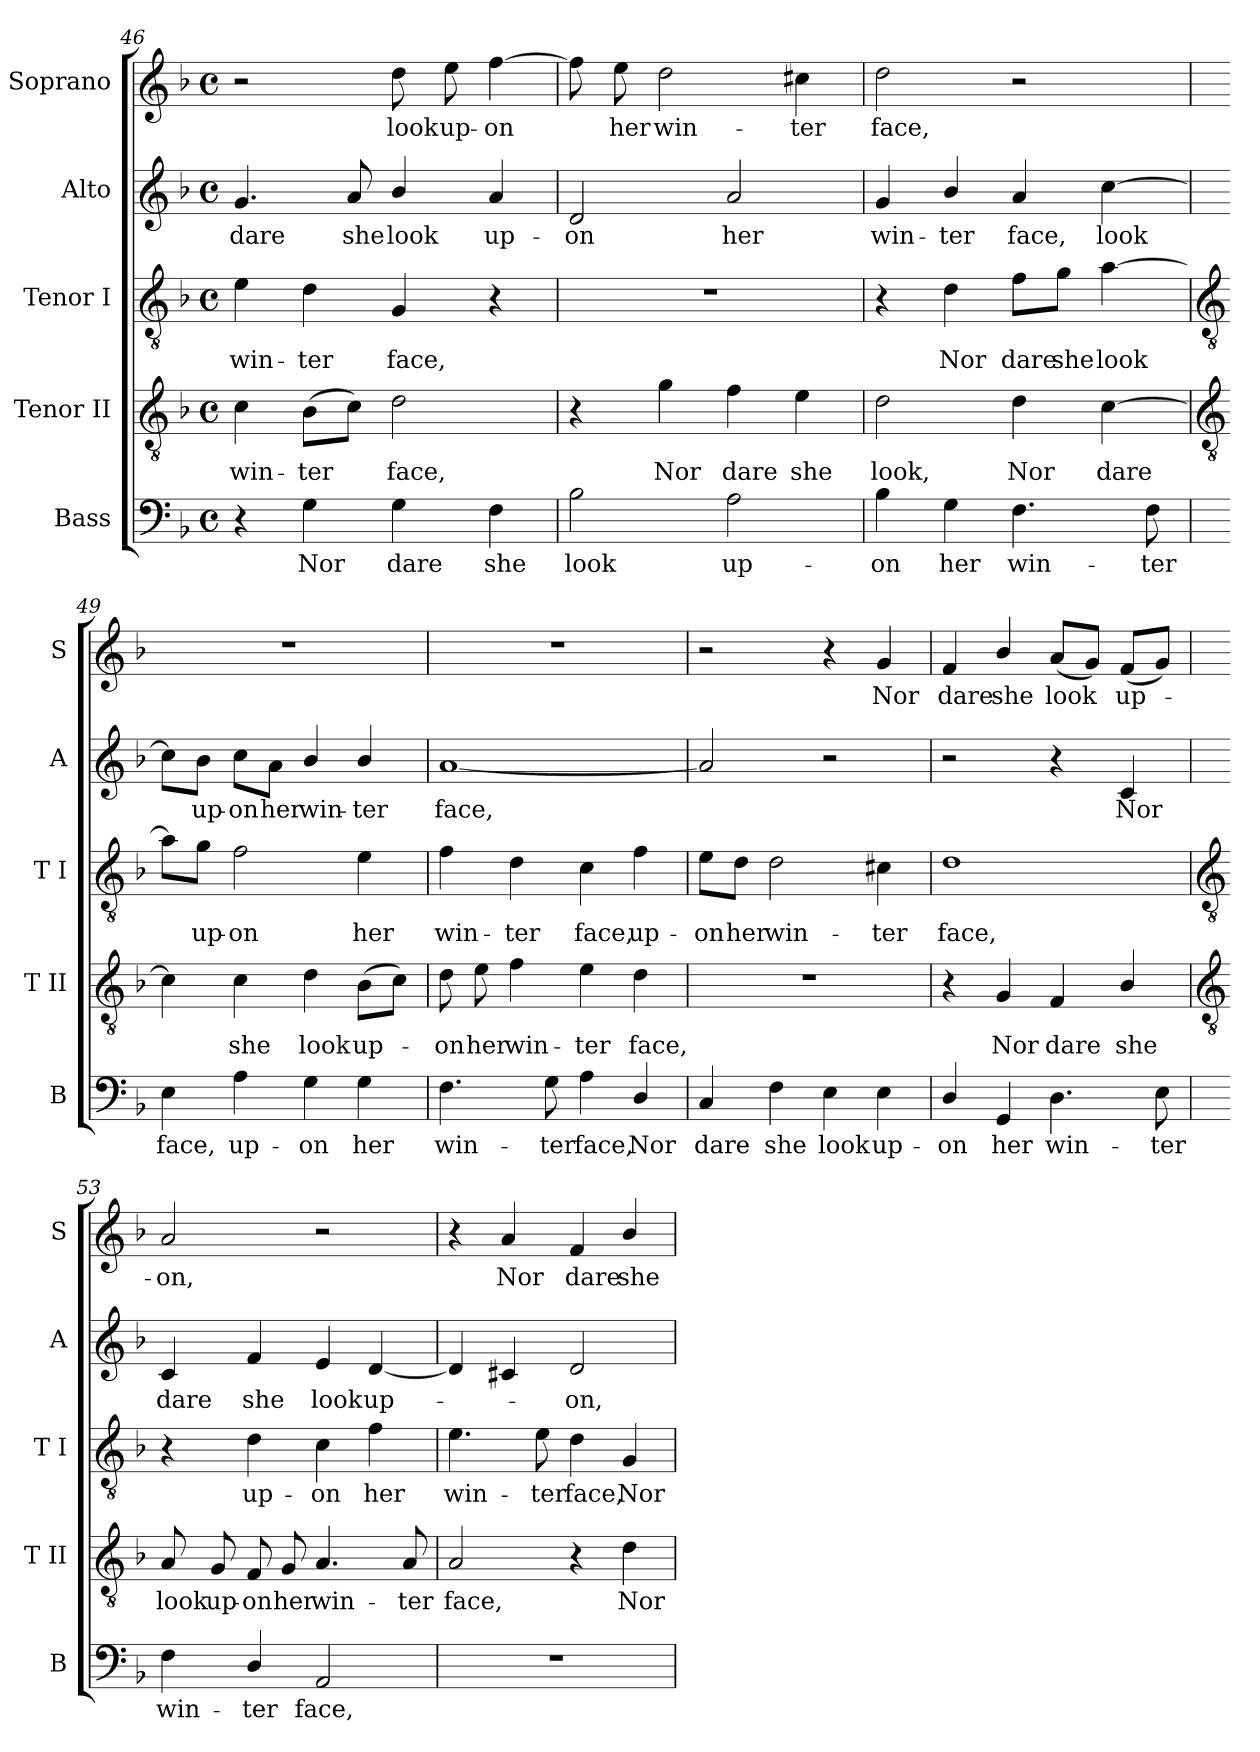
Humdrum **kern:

**kern	**text	**kern	**text	**kern	**text	**kern	**text	**kern	**text
*part5	*part5	*part4	*part4	*part3	*part3	*part2	*part2	*part1	*part1
*staff5	*staff5	*staff4	*staff4	*staff3	*staff3	*staff2	*staff2	*staff1	*staff1
*I"Bass	*	*I"Tenor II	*	*I"Tenor I	*	*I"Alto	*	*I"Soprano	*
*I'B	*	*I'T II	*	*I'T I	*	*I'A	*	*I'S	*
*clefF4	*	*clefGv2	*	*clefGv2	*	*clefG2	*	*clefG2	*
*k[b-]	*	*k[b-]	*	*k[b-]	*	*k[b-]	*	*k[b-]	*
*F:	*	*F:	*	*F:	*	*F:	*	*F:	*
*M4/4	*	*M4/4	*	*M4/4	*	*M4/4	*	*M4/4	*
*met(c)	*	*met(c)	*	*met(c)	*	*met(c)	*	*met(c)	*
=46	=46	=46	=46	=46	=46	=46	=46	=46	=46
!	!	!	!LO:LY:b	!	!LO:LY:b	!	!LO:LY:b	!	!
4r	.	4c	win-	4e	win-	4.g	dare	2r	.
!	!LO:LY:b	!	!LO:LY:b	!	!LO:LY:b	!	!	!	!
4G	Nor	(>8B-L	-ter	4d	-ter	.	.	.	.
!	!	!	!	!	!	!	!LO:LY:b	!	!
.	.	8cJ)	.	.	.	8a	she	.	.
!	!LO:LY:b	!	!LO:LY:b	!	!LO:LY:b	!	!LO:LY:b	!	!LO:LY:b
4G	dare	2d	face,	4G	face,	4b-/	look	8dd	look
!	!	!	!	!	!	!	!	!	!LO:LY:b
.	.	.	.	.	.	.	.	8ee	up-
!	!LO:LY:b	!	!	!	!	!	!LO:LY:b	!	!LO:LY:b
4F	she	.	.	4r	.	4a	up-	[4ff	-on
=47	=47	=47	=47	=47	=47	=47	=47	=47	=47
!	!LO:LY:b	!	!	!	!	!	!LO:LY:b	!	!
2B-	look	4r	.	1r	.	2d	-on	8ff]	.
!	!	!	!	!	!	!	!	!	!LO:LY:b
.	.	.	.	.	.	.	.	8ee	her
!	!	!	!LO:LY:b	!	!	!	!	!	!LO:LY:b
.	.	4g	Nor	.	.	.	.	2dd	win-
!	!LO:LY:b	!	!LO:LY:b	!	!	!	!LO:LY:b	!	!
2A	up-	4f	dare	.	.	2a	her	.	.
!	!	!	!LO:LY:b	!	!	!	!	!	!LO:LY:b
.	.	4e	she	.	.	.	.	4cc#X	-ter
=48	=48	=48	=48	=48	=48	=48	=48	=48	=48
!	!LO:LY:b	!	!LO:LY:b	!	!	!	!LO:LY:b	!	!LO:LY:b
4B-	-on	2d	look,	4r	.	4g	win-	2dd	face,
!	!LO:LY:b	!	!	!	!LO:LY:b	!	!LO:LY:b	!	!
4G	her	.	.	4d	Nor	4b-/	-ter	.	.
!	!LO:LY:b	!	!LO:LY:b	!	!LO:LY:b	!	!LO:LY:b	!	!
4.F	win-	4d	Nor	8f\L	dare	4a	face,	2r	.
!	!	!	!	!	!LO:LY:b	!	!	!	!
.	.	.	.	8g\J	she	.	.	.	.
!	!	!	!LO:LY:b	!	!LO:LY:b	!	!LO:LY:b	!	!
.	.	[4c	dare	[4a	look	[4cc	look	.	.
!	!LO:LY:b	!	!	!	!	!	!	!	!
8F	-ter	.	.	.	.	.	.	.	.
!!LO:LB:g=z
=49	=49	=49	=49	=49	=49	=49	=49	=49	=49
*	*	*clefGv2	*	*clefGv2	*	*	*	*	*
!	!LO:LY:b	!	!	!	!	!	!	!	!
4E	face,	4c]	.	8a\L]	.	8cc\L]	.	1r	.
!	!	!	!	!	!LO:LY:b	!	!LO:LY:b	!	!
.	.	.	.	8g\J	up-	8b-\J	up-	.	.
!	!LO:LY:b	!	!LO:LY:b	!	!LO:LY:b	!	!LO:LY:b	!	!
4A	up-	4c	she	2f	-on	8cc\L	-on	.	.
!	!	!	!	!	!	!	!LO:LY:b	!	!
.	.	.	.	.	.	8a\J	her	.	.
!	!LO:LY:b	!	!LO:LY:b	!	!	!	!LO:LY:b	!	!
4G	-on	4d	look	.	.	4b-/	win-	.	.
!	!LO:LY:b	!	!LO:LY:b	!	!LO:LY:b	!	!LO:LY:b	!	!
4G	her	(>8B-L	up-	4e	her	4b-/	-ter	.	.
.	.	8cJ)	.	.	.	.	.	.	.
=50	=50	=50	=50	=50	=50	=50	=50	=50	=50
!	!LO:LY:b	!	!LO:LY:b	!	!LO:LY:b	!	!LO:LY:b	!	!
4.F	win-	8d	on	4f	win-	[1a	face,	1r	.
!	!	!	!LO:LY:b	!	!	!	!	!	!
.	.	8e	her	.	.	.	.	.	.
!	!	!	!LO:LY:b	!	!LO:LY:b	!	!	!	!
.	.	4f	win-	4d	-ter	.	.	.	.
!	!LO:LY:b	!	!	!	!	!	!	!	!
8G	-ter	.	.	.	.	.	.	.	.
!	!LO:LY:b	!	!LO:LY:b	!	!LO:LY:b	!	!	!	!
4A	face,	4e	-ter	4c	face,	.	.	.	.
!	!LO:LY:b	!	!LO:LY:b	!	!LO:LY:b	!	!	!	!
4D/	Nor	4d	face,	4f	up-	.	.	.	.
=51	=51	=51	=51	=51	=51	=51	=51	=51	=51
!	!LO:LY:b	!	!	!	!LO:LY:b	!	!	!	!
4C	dare	1r	.	8e\L	-on	2a]	.	2r	.
!	!	!	!	!	!LO:LY:b	!	!	!	!
.	.	.	.	8d\J	her	.	.	.	.
!	!LO:LY:b	!	!	!	!LO:LY:b	!	!	!	!
4F	she	.	.	2d	win-	.	.	.	.
!	!LO:LY:b	!	!	!	!	!	!	!	!
4E	look	.	.	.	.	2r	.	4r	.
!	!LO:LY:b	!	!	!	!LO:LY:b	!	!	!	!LO:LY:b
4E	up-	.	.	4c#X	-ter	.	.	4g	Nor
=52	=52	=52	=52	=52	=52	=52	=52	=52	=52
!	!LO:LY:b	!	!	!	!LO:LY:b	!	!	!	!LO:LY:b
4D/	-on	4r	.	1d	face,	2r	.	4f	dare
!	!LO:LY:b	!	!LO:LY:b	!	!	!	!	!	!LO:LY:b
4GG	her	4G	Nor	.	.	.	.	4b-/	she
!	!LO:LY:b	!	!LO:LY:b	!	!	!	!	!	!LO:LY:b
4.D	win-	4F	dare	.	.	4r	.	(<8aL	look
.	.	.	.	.	.	.	.	8gJ)	.
!	!	!	!LO:LY:b	!	!	!	!LO:LY:b	!	!LO:LY:b
.	.	4B-/	she	.	.	4c	Nor	(<8fL	up-
!	!LO:LY:b	!	!	!	!	!	!	!	!
8E	-ter	.	.	.	.	.	.	8gJ)	.
!!LO:LB:g=z
=53	=53	=53	=53	=53	=53	=53	=53	=53	=53
*	*	*clefGv2	*	*clefGv2	*	*	*	*	*
!	!LO:LY:b	!	!LO:LY:b	!	!	!	!LO:LY:b	!	!LO:LY:b
4F	win-	8A	look	4r	.	4c	dare	2a	on,
!	!	!	!LO:LY:b	!	!	!	!	!	!
.	.	8G	up-	.	.	.	.	.	.
!	!LO:LY:b	!	!LO:LY:b	!	!LO:LY:b	!	!LO:LY:b	!	!
4D/	-ter	8F	-on	4d	up-	4f	she	.	.
!	!	!	!LO:LY:b	!	!	!	!	!	!
.	.	8G	her	.	.	.	.	.	.
!	!LO:LY:b	!	!LO:LY:b	!	!LO:LY:b	!	!LO:LY:b	!	!
2AA	face,	4.A	win-	4c	-on	4e	look	2r	.
!	!	!	!	!	!LO:LY:b	!	!LO:LY:b	!	!
.	.	.	.	4f	her	[4d	up-	.	.
!	!	!	!LO:LY:b	!	!	!	!	!	!
.	.	8A	-ter	.	.	.	.	.	.
=54	=54	=54	=54	=54	=54	=54	=54	=54	=54
!	!	!	!LO:LY:b	!	!LO:LY:b	!	!	!	!
1r	.	2A	face,	4.e	win-	4d]	.	4r	.
!	!	!	!	!	!	!	!	!	!LO:LY:b
.	.	.	.	.	.	4c#X	.	4a	Nor
!	!	!	!	!	!LO:LY:b	!	!	!	!
.	.	.	.	8e	-ter	.	.	.	.
!	!	!	!	!	!LO:LY:b	!	!LO:LY:b	!	!LO:LY:b
.	.	4r	.	4d	face,	2d	on,	4f	dare
!	!	!	!LO:LY:b	!	!LO:LY:b	!	!	!	!LO:LY:b
.	.	4d	Nor	4G	Nor	.	.	4b-/	she
=	=	=	=	=	=	=	=	=	=
*-	*-	*-	*-	*-	*-	*-	*-	*-	*-
